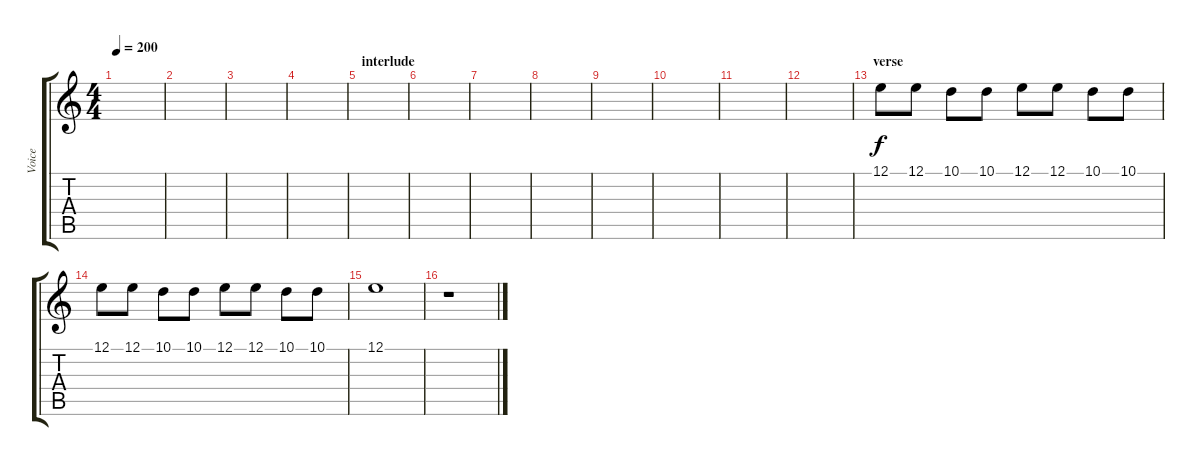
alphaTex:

\track ("Voice" "Voice") {instrument choiraahs}
\staff {score tabs}
\tuning (E4 B3 G3 D3 A2 E2) {hide}
\ts (4 4)
\tempo 200
\clef g2
\ks c
|
|
|
|
\section ("" "interlude")
|
|
|
|
|
|
|
|
\section ("" "verse")
12.1.8 12.1.8 10.1.8 10.1.8 12.1.8 12.1.8 10.1.8 10.1.8 |
12.1.8 12.1.8 10.1.8 10.1.8 12.1.8 12.1.8 10.1.8 10.1.8 |
12.1.1 |
r.1
